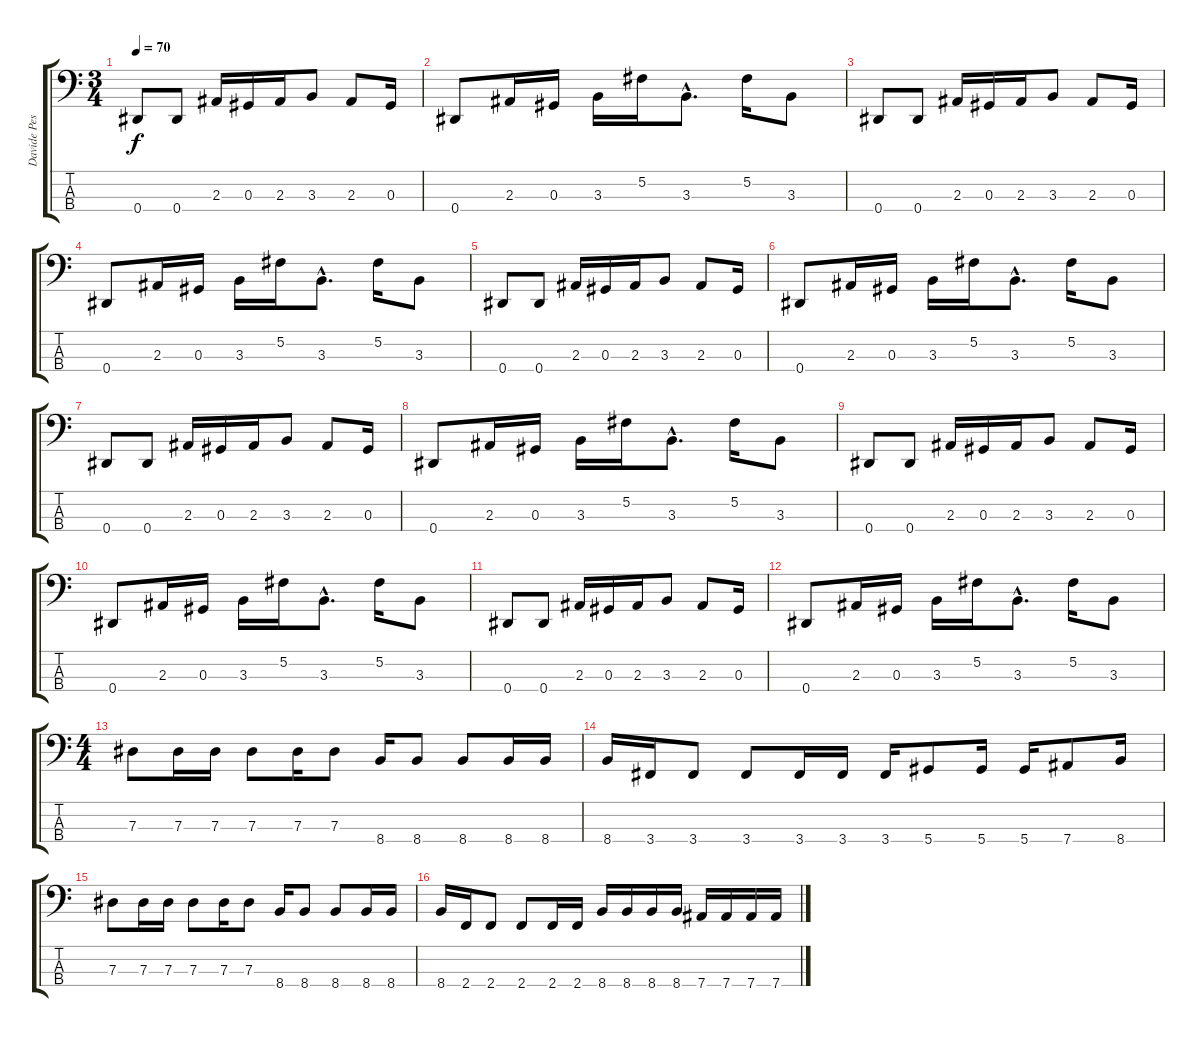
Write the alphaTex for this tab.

\track ("Davide Pesola" "Davide Pes") {instrument electricbassfinger}
\staff {score tabs}
\tuning (Gb2 Db2 Ab1 Eb1) {hide}
\ts (3 4)
\tempo 70
\clef f4
\ks c
0.4.8{dy f} 0.4.8 2.3.16 0.3.16 2.3.16 3.3.8 2.3.8 0.3.16 |
0.4.8 2.3.16 0.3.16 3.3.16 5.2.16 3.3{hac}.8{d} 5.2.16 3.3.8 |
0.4.8 0.4.8 2.3.16 0.3.16 2.3.16 3.3.8 2.3.8 0.3.16 |
0.4.8 2.3.16 0.3.16 3.3.16 5.2.16 3.3{hac}.8{d} 5.2.16 3.3.8 |
0.4.8 0.4.8 2.3.16 0.3.16 2.3.16 3.3.8 2.3.8 0.3.16 |
0.4.8 2.3.16 0.3.16 3.3.16 5.2.16 3.3{hac}.8{d} 5.2.16 3.3.8 |
0.4.8 0.4.8 2.3.16 0.3.16 2.3.16 3.3.8 2.3.8 0.3.16 |
0.4.8 2.3.16 0.3.16 3.3.16 5.2.16 3.3{hac}.8{d} 5.2.16 3.3.8 |
0.4.8 0.4.8 2.3.16 0.3.16 2.3.16 3.3.8 2.3.8 0.3.16 |
0.4.8 2.3.16 0.3.16 3.3.16 5.2.16 3.3{hac}.8{d} 5.2.16 3.3.8 |
0.4.8 0.4.8 2.3.16 0.3.16 2.3.16 3.3.8 2.3.8 0.3.16 |
0.4.8 2.3.16 0.3.16 3.3.16 5.2.16 3.3{hac}.8{d} 5.2.16 3.3.8 |
\ts (4 4)
7.3.8 7.3.16 7.3.16 7.3.8 7.3.16 7.3.8 8.4.16 8.4.8 8.4.8 8.4.16 8.4.16 |
8.4.16 3.4.16 3.4.8 3.4.8 3.4.16 3.4.16 3.4.16 5.4.8 5.4.16 5.4.16 7.4.8 8.4.16 |
7.3.8 7.3.16 7.3.16 7.3.8 7.3.16 7.3.8 8.4.16 8.4.8 8.4.8 8.4.16 8.4.16 |
8.4.16 2.4.16 2.4.8 2.4.8 2.4.16 2.4.16 8.4.16 8.4.16 8.4.16 8.4.16 7.4.16 7.4.16 7.4.16 7.4.16
